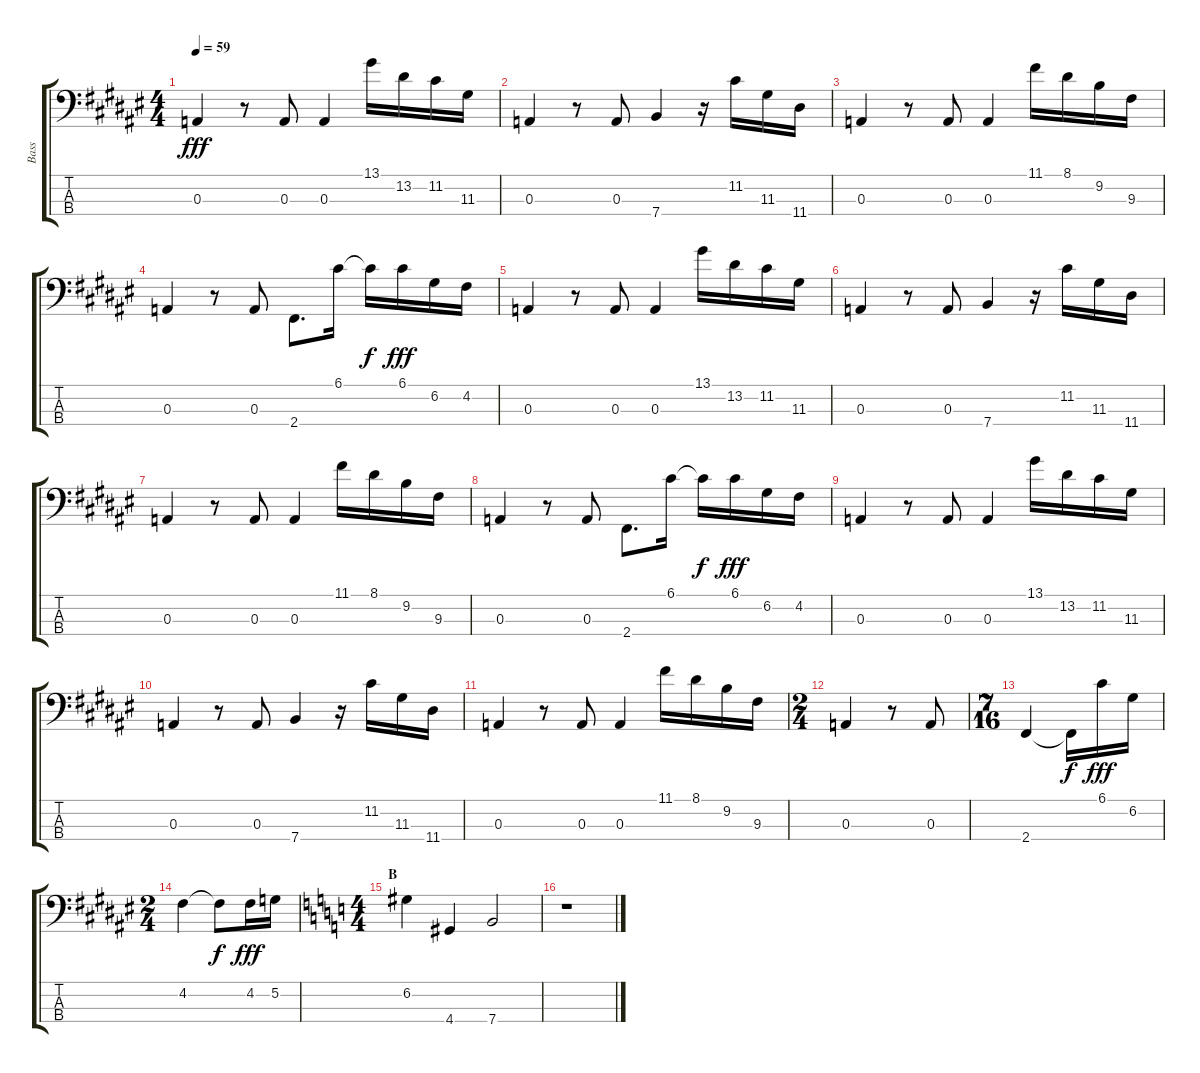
\track ("Bass" "Bass") {instrument electricbassfinger}
\staff {score tabs}
\tuning (G2 D2 A1 E1) {hide}
\ts (4 4)
\tempo 59
\clef f4
\ks f#
0.3.4{dy fff instrument electricbassfinger} r.8 0.3.8 0.3.4 13.1.16 13.2.16 11.2.16 11.3.16 |
0.3.4 r.8 0.3.8 7.4.4 r.16 11.2.16 11.3.16 11.4.16 |
0.3.4 r.8 0.3.8 0.3.4 11.1.16 8.1.16 9.2.16 9.3.16 |
0.3.4 r.8 0.3.8 2.4.8{d} 6.1.16 6.1{t}.16{dy f} 6.1.16{dy fff} 6.2.16 4.2.16 |
0.3.4 r.8 0.3.8 0.3.4 13.1.16 13.2.16 11.2.16 11.3.16 |
0.3.4 r.8 0.3.8 7.4.4 r.16 11.2.16 11.3.16 11.4.16 |
0.3.4 r.8 0.3.8 0.3.4 11.1.16 8.1.16 9.2.16 9.3.16 |
0.3.4 r.8 0.3.8 2.4.8{d} 6.1.16 6.1{t}.16{dy f} 6.1.16{dy fff} 6.2.16 4.2.16 |
0.3.4 r.8 0.3.8 0.3.4 13.1.16 13.2.16 11.2.16 11.3.16 |
0.3.4 r.8 0.3.8 7.4.4 r.16 11.2.16 11.3.16 11.4.16 |
0.3.4 r.8 0.3.8 0.3.4 11.1.16 8.1.16 9.2.16 9.3.16 |
\ts (2 4)
0.3.4 r.8 0.3.8 |
\ts (7 16)
2.4.4 2.4{t}.16{dy f} 6.1.16{dy fff} 6.2.16 |
\ts (2 4)
4.2.4 4.2{t}.8{dy f} 4.2.16{dy fff} 5.2.16 |
\ts (4 4)
\section ("" "B")
\ks c
6.2.4 4.4.4 7.4.2 |
r.1
